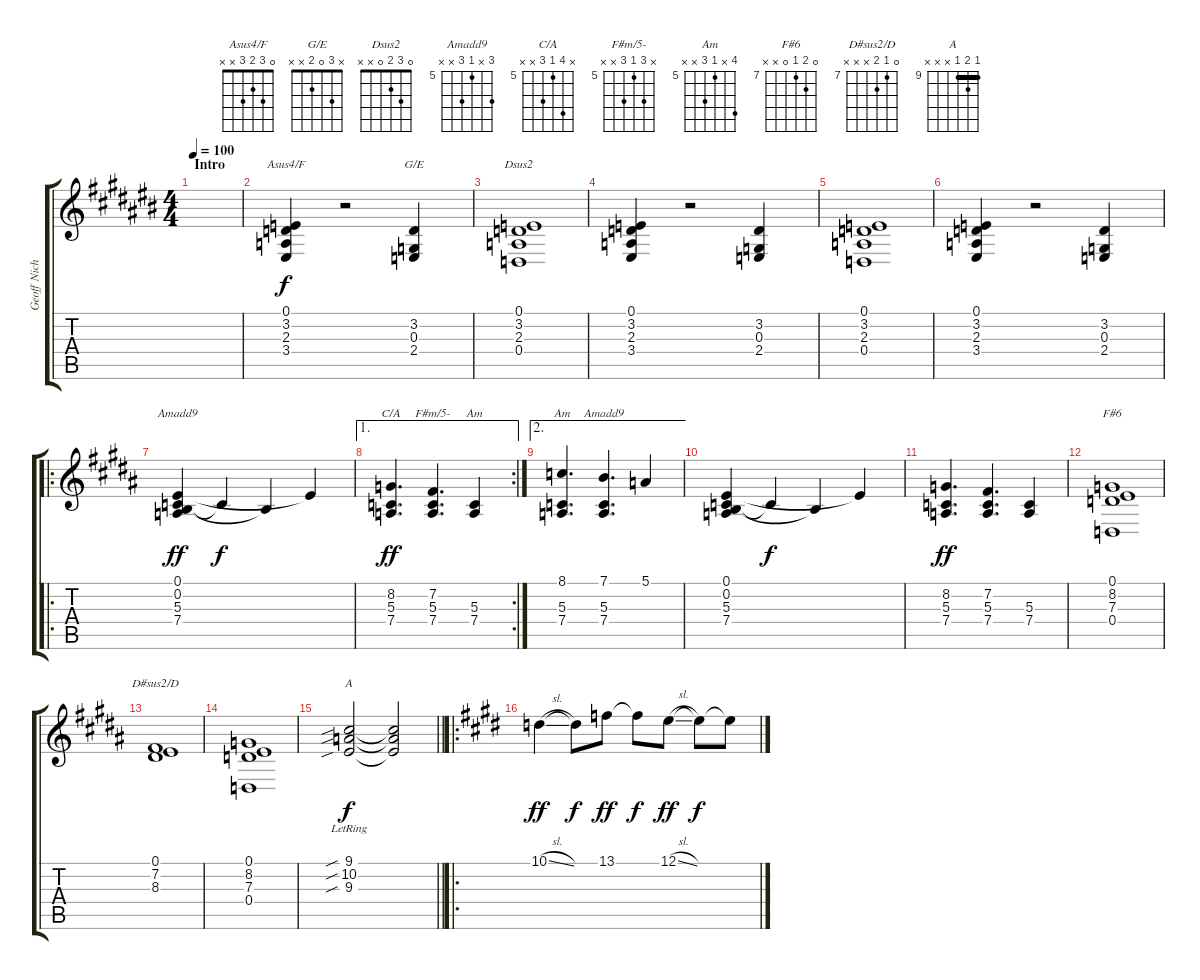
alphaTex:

\track ("Geoff Nicholls" "Geoff Nich") {instrument lead2sawtooth}
\staff {score tabs}
\tuning (E4 B3 G3 D3 A2 E2) {hide}
\chord ("Asus4/F" 0 3 2 3 x x)
\chord ("G/E" x 3 0 2 x x)
\chord ("Dsus2" 0 3 2 0 x x)
\chord ("Amadd9" 0 0 5 7 x x) {firstfret 5}
\chord ("C/A" x 8 5 7 x x) {firstfret 5}
\chord ("F#m/5-" x 7 5 7 x x) {firstfret 5}
\chord ("Am" x x 5 7 x x) {firstfret 5}
\chord ("Am" 8 x 5 7 x x) {firstfret 5}
\chord ("Amadd9" 7 x 5 7 x x) {firstfret 5}
\chord ("F#6" 0 8 7 0 x x) {firstfret 7}
\chord ("D#sus2/D" 0 7 8 x x x) {firstfret 7}
\chord ("A" 9 10 9 x x x) {firstfret 9 barre 9}
\ts (4 4)
\section ("" "Intro")
\tempo 100
\clef g2
\ks c#
|
\ks a#minor
(0.1 3.2 2.3 3.4).4{ch "Asus4/F"} r.2 (3.2 0.3 2.4).4{ch "G/E"} |
(0.1 3.2 2.3 0.4).1{ch "Dsus2"} |
(0.1 3.2 2.3 3.4).4 r.2 (3.2 0.3 2.4).4 |
(0.1 3.2 2.3 0.4).1 |
\ks c#
(0.1 3.2 2.3 3.4).4 r.2 (3.2 0.3 2.4).4 |
\ro
\ks b
(0.1 0.2 5.3 7.4).4{ch "Amadd9" dy ff} 5.3{t}.4{dy f} 0.2{t}.4 0.1{t}.4 |
\ae 1
\rc 2
(8.2 5.3 7.4).4{d ch "C/A" dy ff} (7.2 5.3 7.4).4{d ch "F#m/5-"} (5.3 7.4).4{ch "Am"} |
\ae 2
(8.1 5.3 7.4).4{d ch "Am"} (7.1 5.3 7.4).4{d ch "Amadd9"} 5.1.4 |
(0.1 0.2 5.3 7.4).4 5.3{t}.4{dy f} 0.2{t}.4 0.1{t}.4 |
(8.2 5.3 7.4).4{d dy ff} (7.2 5.3 7.4).4{d} (5.3 7.4).4 |
(0.1 8.2 7.3 0.4).1{ch "F#6"} |
(0.1 7.2 8.3).1{ch "D#sus2/D"} |
(0.1 8.2 7.3 0.4).1 |
\barLineRight lightlight
(9.1{sib lr} 10.2{sib lr} 9.3{sib lr}).2{ch "A" dy f} (9.1{t} 10.2{t} 9.3{t}).2 |
\ro
\ks e
10.1{sl}.4{dy ff} 10.1{t}.8{dy f} 13.1.8{dy ff} 13.1{t}.8{dy f} 12.1{sl}.8{dy ff} 12.1{t}.8{dy f} 12.1{t}.8
